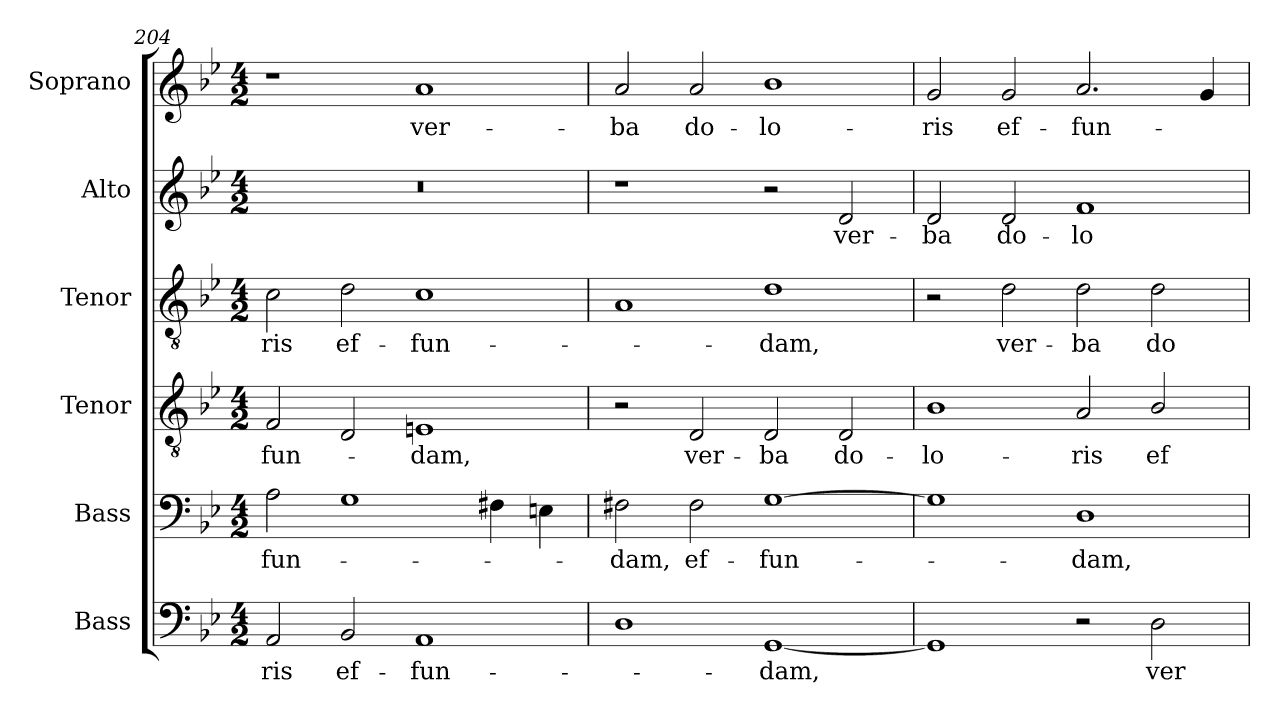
**kern	**text	**kern	**text	**kern	**text	**kern	**text	**kern	**text	**kern	**text
*part6	*part6	*part5	*part5	*part4	*part4	*part3	*part3	*part2	*part2	*part1	*part1
*staff6	*staff6	*staff5	*staff5	*staff4	*staff4	*staff3	*staff3	*staff2	*staff2	*staff1	*staff1
*I"Bass	*	*I"Bass	*	*I"Tenor	*	*I"Tenor	*	*I"Alto	*	*I"Soprano	*
*I'B2.	*	*I'B1.	*	*I'T2.	*	*I'T1.	*	*I'A.	*	*I'S.	*
*clefF4	*	*clefF4	*	*clefGv2	*	*clefGv2	*	*clefG2	*	*clefG2	*
*	*	*	*	*ITrd7c12	*	*ITrd7c12	*	*	*	*	*
*k[b-e-]	*	*k[b-e-]	*	*k[b-e-]	*	*k[b-e-]	*	*k[b-e-]	*	*k[b-e-]	*
*B-:	*	*B-:	*	*B-:	*	*B-:	*	*B-:	*	*B-:	*
*M4/2	*	*M4/2	*	*M4/2	*	*M4/2	*	*M4/2	*	*M4/2	*
=204	=204	=204	=204	=204	=204	=204	=204	=204	=204	=204	=204
!	!LO:LY:b:color=#000000	!	!	!	!	!	!	!	!	!	!
!	!	!	!LO:LY:b:color=#000000	!	!	!	!	!	!	!	!
!	!	!	!	!	!LO:LY:b:color=#000000	!	!	!	!	!	!
!	!	!	!	!	!	!	!LO:LY:b:color=#000000	!LO:N:vis=1	!	!	!
2AAi/	-ris	2Ai\	-fun-	2FFi/	-fun-	2Ci\	-ris	0r	.	1r	.
!	!LO:LY:b:color=#000000	!	!	!	!	!	!	!	!	!	!
!	!	!	!	!	!	!	!LO:LY:b:color=#000000	!	!	!	!
2BB-i/	ef-	1Gi	.	2DDi/	.	2Di\	ef-	.	.	.	.
!	!LO:LY:b:color=#000000	!	!	!	!	!	!	!	!	!	!
!	!	!	!	!	!LO:LY:b:color=#000000	!	!	!	!	!	!
!	!	!	!	!	!	!	!LO:LY:b:color=#000000	!	!	!	!
!	!	!	!	!	!	!	!	!	!	!	!LO:LY:b:color=#000000
1AAi	-fun-	.	.	1EEni	-dam,	1Ci	-fun-	.	.	1ai	ver-
.	.	4F#Xi\	.	.	.	.	.	.	.	.	.
.	.	4Eni\	.	.	.	.	.	.	.	.	.
=205	=205	=205	=205	=205	=205	=205	=205	=205	=205	=205	=205
!	!	!	!LO:LY:b:color=#000000	!	!	!	!	!	!	!	!
!	!	!	!	!	!	!	!	!	!	!	!LO:LY:b:color=#000000
1Di	.	2F#Xi\	-dam,	2r	.	1AAi	.	1r	.	2ai/	-ba
!	!	!	!LO:LY:b:color=#000000	!	!	!	!	!	!	!	!
!	!	!	!	!	!LO:LY:b:color=#000000	!	!	!	!	!	!
!	!	!	!	!	!	!	!	!	!	!	!LO:LY:b:color=#000000
.	.	2F#i\	ef-	2DDi/	ver-	.	.	.	.	2ai/	do-
!	!LO:LY:b:color=#000000	!	!	!	!	!	!	!	!	!	!
!	!	!	!LO:LY:b:color=#000000	!	!	!	!	!	!	!	!
!	!	!	!	!	!LO:LY:b:color=#000000	!	!	!	!	!	!
!	!	!	!	!	!	!	!LO:LY:b:color=#000000	!	!	!	!
!	!	!	!	!	!	!	!	!	!	!	!LO:LY:b:color=#000000
[<1GGi	-dam,	[>1Gi	-fun-	2DDi/	-ba	1Di	-dam,	2r	.	1b-i	-lo-
!	!	!	!	!	!LO:LY:b:color=#000000	!	!	!	!	!	!
!	!	!	!	!	!	!	!	!	!LO:LY:b:color=#000000	!	!
.	.	.	.	2DDi/	do-	.	.	2di/	ver-	.	.
!!LO:PB:g=z
=206	=206	=206	=206	=206	=206	=206	=206	=206	=206	=206	=206
!	!	!	!	!	!LO:LY:b:color=#000000	!	!	!	!	!	!
!	!	!	!	!	!	!	!	!	!LO:LY:b:color=#000000	!	!
!	!	!	!	!	!	!	!	!	!	!	!LO:LY:b:color=#000000
1GGi]	.	1Gi]	.	1BB-i	-lo-	2r	.	2di/	-ba	2gi/	-ris
!	!	!	!	!	!	!	!LO:LY:b:color=#000000	!	!	!	!
!	!	!	!	!	!	!	!	!	!LO:LY:b:color=#000000	!	!
!	!	!	!	!	!	!	!	!	!	!	!LO:LY:b:color=#000000
.	.	.	.	.	.	2Di\	ver-	2di/	do-	2gi/	ef-
!	!	!	!LO:LY:b:color=#000000	!	!	!	!	!	!	!	!
!	!	!	!	!	!LO:LY:b:color=#000000	!	!	!	!	!	!
!	!	!	!	!	!	!	!LO:LY:b:color=#000000	!	!	!	!
!	!	!	!	!	!	!	!	!	!LO:LY:b:color=#000000	!	!
!	!	!	!	!	!	!	!	!	!	!	!LO:LY:b:color=#000000
2r	.	1Di	-dam,	2AAi/	-ris	2Di\	-ba	1fi	-lo-	2.ai/	-fun-
!	!LO:LY:b:color=#000000	!	!	!	!	!	!	!	!	!	!
!	!	!	!	!	!LO:LY:b:color=#000000	!	!	!	!	!	!
!	!	!	!	!	!	!	!LO:LY:b:color=#000000	!	!	!	!
2Di\	ver-	.	.	2BB-i/	ef-	2Di\	do-	.	.	.	.
.	.	.	.	.	.	.	.	.	.	4gi/	.
=	=	=	=	=	=	=	=	=	=	=	=
*-	*-	*-	*-	*-	*-	*-	*-	*-	*-	*-	*-
